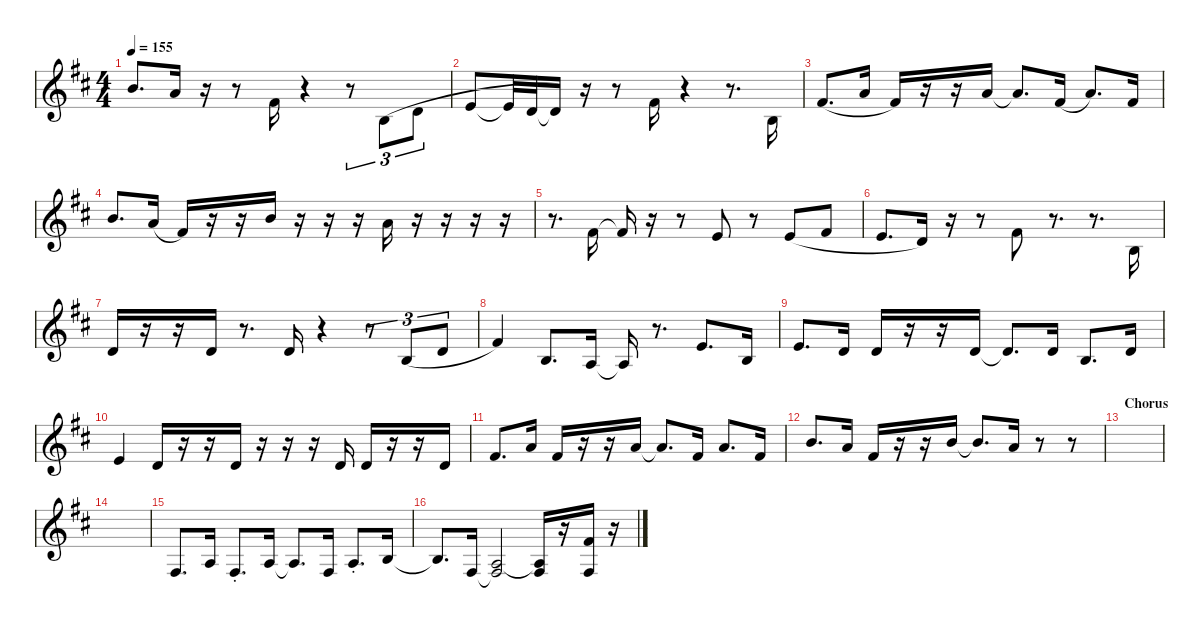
\hideDynamics
\bracketExtendMode nobrackets
\singleTrackTrackNamePolicy hidden
\multiTrackTrackNamePolicy hidden
\otherSystemsTrackNameOrientation horizontal
\track ("Voice" "Sax") {instrument altosax}
\staff {score}
\tuning (E4 B3 G3 D3 A2 E2)
\ts (4 4)
\tempo 155
\clef g2
\ks d
7.1{acc forcenatural}.8{d dy f beam Up} 5.1{acc forcenatural}.16{beam Up} r.16{beam Down} r.8{beam Down} 2.1{acc #}.16{beam Up} r.4{beam Down} r.8{tu (3 2) beam Down} 4.3{acc forcenatural}.8{tu (3 2) legatoorigin beam Up} 3.2{acc forcenatural}.8{tu (3 2) legatoorigin beam Up} |
5.2{acc forcenatural}.8{legatoorigin beam Up} 5.2{t acc forcenatural}.32{legatoorigin beam Up} 3.2{acc forcenatural}.32{legatoorigin beam Up} 3.2{t acc forcenatural}.16{beam Up} r.16{beam Down} r.8{beam Down} 2.1{acc #}.16{beam Up} r.4{beam Down} r.8{d beam Down} 4.3{acc forcenatural}.16{beam Up} |
2.1{acc #}.8{d legatoorigin beam Up} 5.1{acc forcenatural}.16{legatoorigin beam Up} 2.1{acc #}.16{beam Up} r.16{beam Up} r.16{beam Up} 5.1{acc forcenatural}.16{beam Up} 5.1{t acc forcenatural}.8{d beam Up} 2.1{acc #}.16{legatoorigin beam Up} 5.1{acc forcenatural}.8{d beam Up} 7.2{acc #}.16{beam Up} |
\scale
0.44376 7.1{acc forcenatural}.8{d beam Up} 5.1{acc forcenatural}.16{legatoorigin beam Up} 2.1{acc #}.16{beam Up} r.16{beam Up} r.16{beam Up} 7.1{acc forcenatural}.16{beam Up} r.16{beam Down} r.16{beam Down} r.16{beam Down} 5.1{acc forcenatural}.16{beam Up} r.16{beam Down} r.16{beam Down} r.16{beam Down} r.16{beam Down} |
\scale
0.285054 r.8{d beam Down} 2.1{acc #}.16{beam Up} 2.1{t acc #}.16{beam Up} r.16{beam Down} r.8{beam Down} 0.1{acc forcenatural}.8{beam Up} r.8{beam Down} 5.2{acc forcenatural}.8{legatoorigin beam Up} 7.2{acc #}.8{legatoorigin beam Up} |
\scale
0.271186 5.2{acc forcenatural}.8{d legatoorigin beam Up} 3.2{acc forcenatural}.16{beam Up} r.16{beam Down} r.8{beam Down} 2.1{acc #}.8{beam Up} r.8{d beam Down} r.8{d beam Down} 4.3{acc forcenatural}.16{beam Up} |
3.2{acc forcenatural}.16{beam Up} r.16{beam Up} r.16{beam Up} 3.2{acc forcenatural}.16{beam Up} r.8{d beam Up} 3.2{acc forcenatural}.16{beam Up} r.4{beam Up} r.8{tu (3 2) beam Up} 4.3{acc forcenatural}.8{tu (3 2) legatoorigin beam Up} 3.2{acc forcenatural}.8{tu (3 2) legatoorigin beam Up} |
2.1{acc #}.4{beam Up} 4.3{acc forcenatural}.8{d beam Up} 2.3{acc forcenatural}.16{dy mf beam Up} 2.3{t acc forcenatural}.16{beam Up} r.8{d beam Up} 0.1{acc forcenatural}.8{d dy f beam Up} 0.2{acc forcenatural}.16{beam Up} |
0.1{acc forcenatural}.8{d beam Up} 3.2{acc forcenatural}.16{beam Up} 3.2{acc forcenatural}.16{beam Up} r.16{beam Up} r.16{beam Up} 3.2{acc forcenatural}.16{beam Up} 3.2{t acc forcenatural}.8{d beam Up} 3.2{acc forcenatural}.16{beam Up} 4.3{acc forcenatural}.8{d beam Up} 3.2{acc forcenatural}.16{beam Up} |
5.2{acc forcenatural}.4{beam Up} 3.2{acc forcenatural}.16{beam Up} r.16{beam Up} r.16{beam Up} 3.2{acc forcenatural}.16{beam Up} r.16{beam Up} r.16{beam Up} r.16{beam Up} 3.2{acc forcenatural}.16{beam Up} 3.2{acc forcenatural}.16{beam Up} r.16{beam Up} r.16{beam Up} 3.2{acc forcenatural}.16{beam Up} |
2.1{acc #}.8{d beam Up} 5.1{acc forcenatural}.16{beam Up} 2.1{acc #}.16{beam Up} r.16{beam Up} r.16{beam Up} 5.1{acc forcenatural}.16{beam Up} 5.1{t acc forcenatural}.8{d beam Up} 2.1{acc #}.16{beam Up} 5.1{acc forcenatural}.8{d beam Up} 7.2{acc #}.16{beam Up} |
7.1{acc forcenatural}.8{d beam Up} 5.1{acc forcenatural}.16{beam Up} 2.1{acc #}.16{beam Up} r.16{beam Up} r.16{beam Up} 7.1{acc forcenatural}.16{beam Up} 7.1{t acc forcenatural}.8{d beam Up} 5.1{acc forcenatural}.16{dy mf beam Up} r.8{beam Down} r.8{beam Down} |
\section ("" "Chorus")
|
|
4.4{acc #}.8{d dy f beam Up} 2.3{acc forcenatural}.16{beam Up} 4.4{st acc #}.8{d beam Up} 2.3{acc forcenatural}.16{beam Up} 2.3{t acc forcenatural}.8{d beam Up} 4.4{acc #}.16{beam Up} 2.3{st acc forcenatural}.8{d beam Up} 4.3{acc forcenatural}.16{beam Up} |
4.3{t acc forcenatural}.8{d beam Up} 4.4{acc #}.16{beam Up} (2.3{acc forcenatural} 4.4{t acc #}).2{beam Up} (4.4{acc #} 2.3{t acc forcenatural}).16{beam Up} r.16{beam Up} (4.4{acc #} 2.1{acc #}).16{beam Up} r.16{beam Up}
